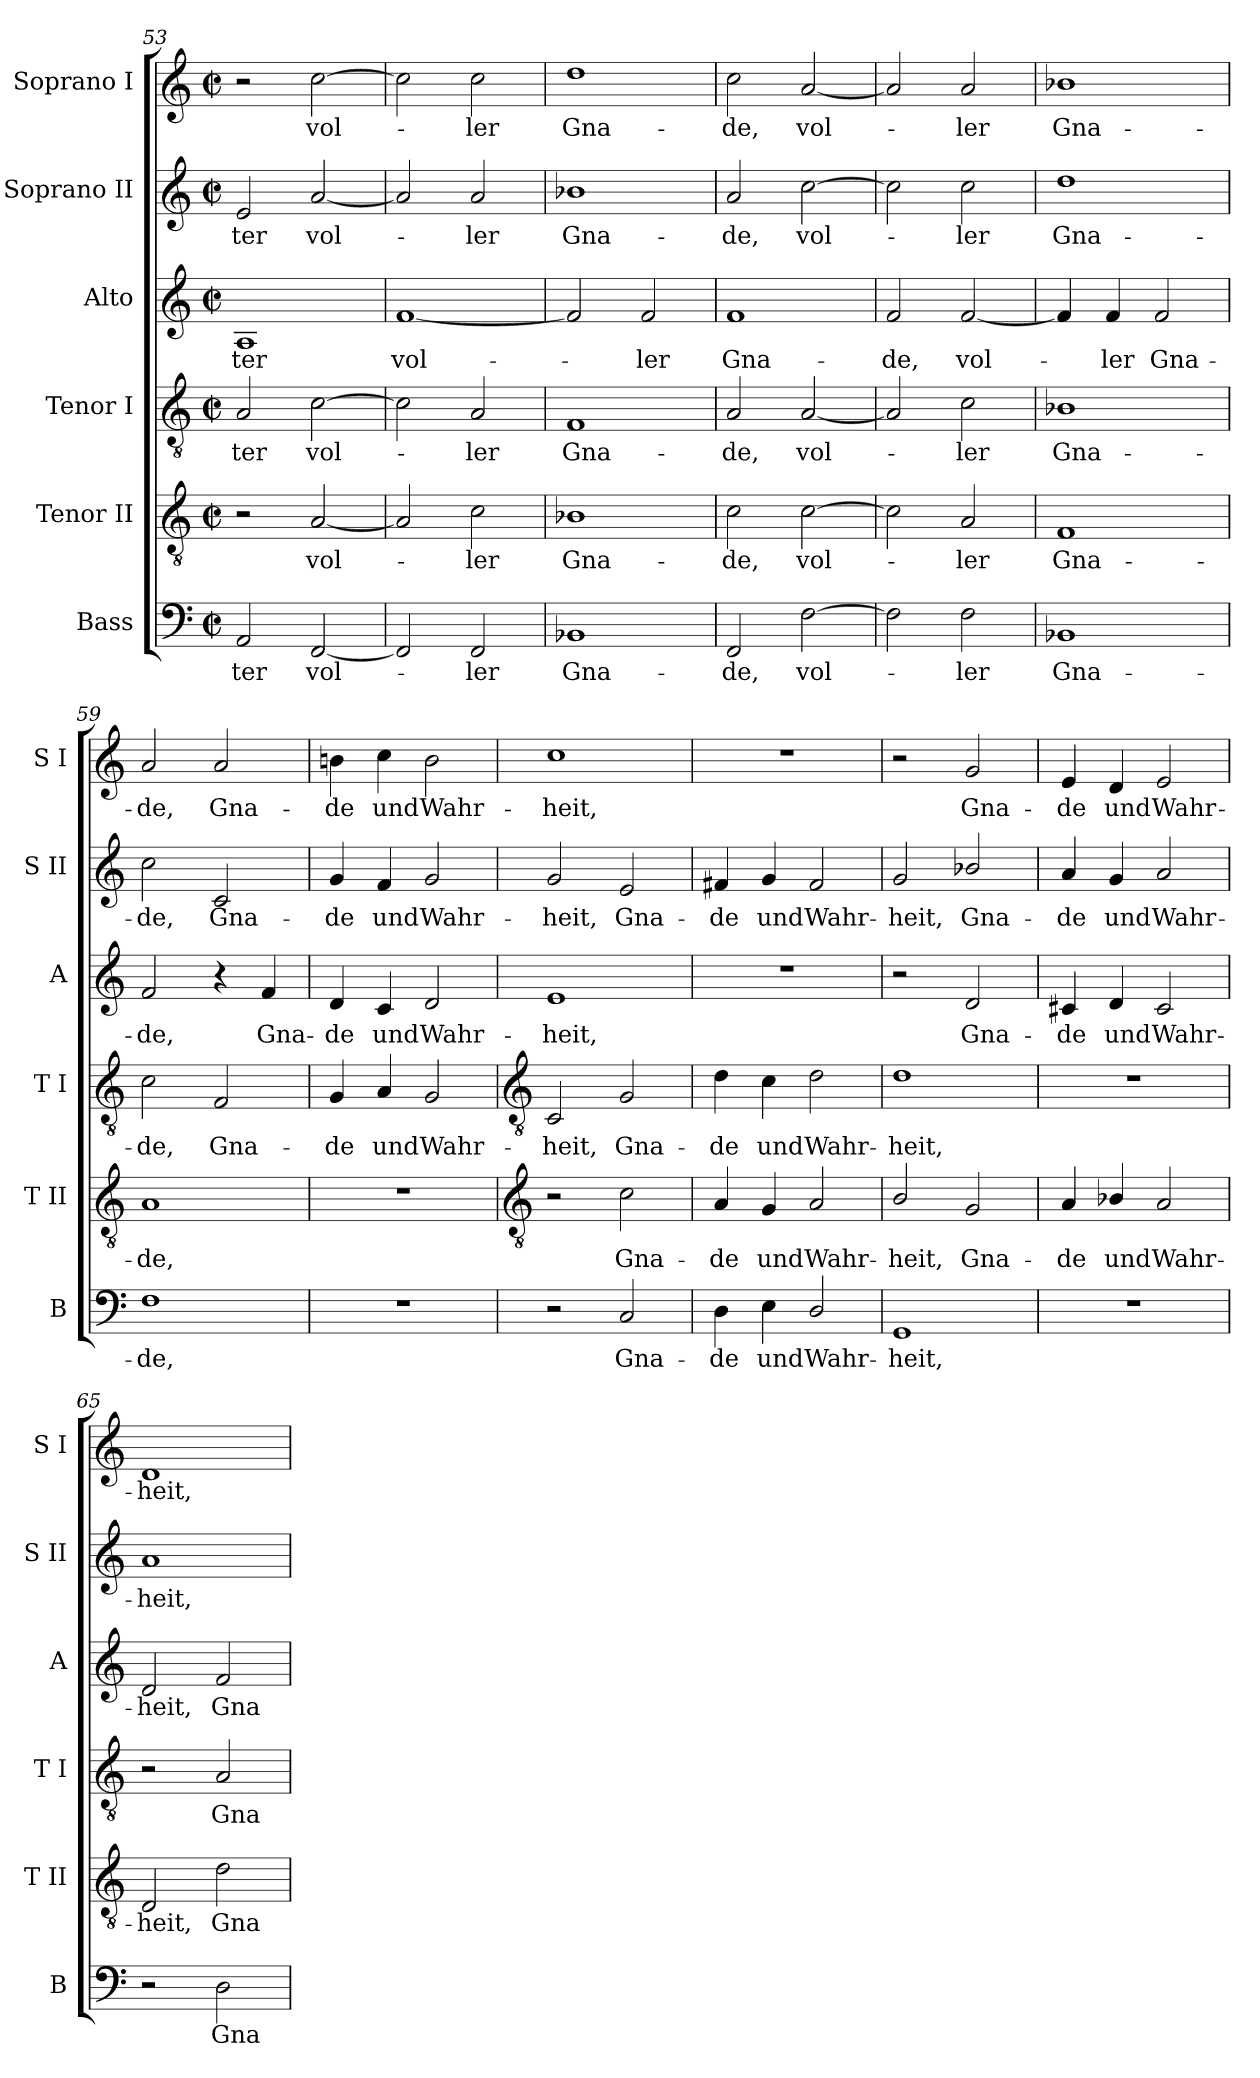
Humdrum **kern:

**kern	**text	**kern	**text	**kern	**text	**kern	**text	**kern	**text	**kern	**text
*part6	*part6	*part5	*part5	*part4	*part4	*part3	*part3	*part2	*part2	*part1	*part1
*staff6	*staff6	*staff5	*staff5	*staff4	*staff4	*staff3	*staff3	*staff2	*staff2	*staff1	*staff1
*I"Bass	*	*I"Tenor II	*	*I"Tenor I	*	*I"Alto	*	*I"Soprano II	*	*I"Soprano I	*
*I'B	*	*I'T II	*	*I'T I	*	*I'A	*	*I'S II	*	*I'S I	*
*clefF4	*	*clefGv2	*	*clefGv2	*	*clefG2	*	*clefG2	*	*clefG2	*
*k[]	*	*k[]	*	*k[]	*	*k[]	*	*k[]	*	*k[]	*
*C:	*	*C:	*	*C:	*	*C:	*	*C:	*	*C:	*
*M2/2	*	*M2/2	*	*M2/2	*	*M2/2	*	*M2/2	*	*M2/2	*
*met(c|)	*	*met(c|)	*	*met(c|)	*	*met(c|)	*	*met(c|)	*	*met(c|)	*
=53	=53	=53	=53	=53	=53	=53	=53	=53	=53	=53	=53
!	!LO:LY:b	!	!	!	!LO:LY:b	!	!LO:LY:b	!	!LO:LY:b	!	!
2AA	ter	2r	.	2A	ter	1A	-ter	2e	-ter	2r	.
!	!LO:LY:b	!	!LO:LY:b	!	!LO:LY:b	!	!	!	!LO:LY:b	!	!LO:LY:b
[2FF	vol-	[2A	vol-	[2c	vol-	.	.	[2a	vol-	[2cc	vol-
=54	=54	=54	=54	=54	=54	=54	=54	=54	=54	=54	=54
!	!	!	!	!	!	!	!LO:LY:b	!	!	!	!
2FF]	.	2A]	.	2c]	.	[1f	vol-	2a]	.	2cc]	.
!	!LO:LY:b	!	!LO:LY:b	!	!LO:LY:b	!	!	!	!LO:LY:b	!	!LO:LY:b
2FF	ler	2c	ler	2A	ler	.	.	2a	ler	2cc	ler
=55	=55	=55	=55	=55	=55	=55	=55	=55	=55	=55	=55
!	!LO:LY:b	!	!LO:LY:b	!	!LO:LY:b	!	!	!	!LO:LY:b	!	!LO:LY:b
1BB-X	Gna-	1B-X	Gna-	1F	Gna-	2f]	.	1b-X	Gna-	1dd	Gna-
!	!	!	!	!	!	!	!LO:LY:b	!	!	!	!
.	.	.	.	.	.	2f	ler	.	.	.	.
=56	=56	=56	=56	=56	=56	=56	=56	=56	=56	=56	=56
!	!LO:LY:b	!	!LO:LY:b	!	!LO:LY:b	!	!LO:LY:b	!	!LO:LY:b	!	!LO:LY:b
2FF	-de,	2c	-de,	2A	-de,	1f	Gna-	2a	-de,	2cc	-de,
!	!LO:LY:b	!	!LO:LY:b	!	!LO:LY:b	!	!	!	!LO:LY:b	!	!LO:LY:b
[2F	vol-	[2c	vol-	[2A	vol-	.	.	[2cc	vol-	[2a	vol-
=57	=57	=57	=57	=57	=57	=57	=57	=57	=57	=57	=57
!	!	!	!	!	!	!	!LO:LY:b	!	!	!	!
2F]	.	2c]	.	2A]	.	2f	-de,	2cc]	.	2a]	.
!	!LO:LY:b	!	!LO:LY:b	!	!LO:LY:b	!	!LO:LY:b	!	!LO:LY:b	!	!LO:LY:b
2F	ler	2A	ler	2c	ler	[2f	vol-	2cc	ler	2a	ler
=58	=58	=58	=58	=58	=58	=58	=58	=58	=58	=58	=58
!	!LO:LY:b	!	!LO:LY:b	!	!LO:LY:b	!	!	!	!LO:LY:b	!	!LO:LY:b
1BB-X	Gna-	1F	Gna-	1B-X	Gna-	4f]	.	1dd	Gna-	1b-X	Gna-
!	!	!	!	!	!	!	!LO:LY:b	!	!	!	!
.	.	.	.	.	.	4f	ler	.	.	.	.
!	!	!	!	!	!	!	!LO:LY:b	!	!	!	!
.	.	.	.	.	.	2f	Gna-	.	.	.	.
=59	=59	=59	=59	=59	=59	=59	=59	=59	=59	=59	=59
!	!LO:LY:b	!	!LO:LY:b	!	!LO:LY:b	!	!LO:LY:b	!	!LO:LY:b	!	!LO:LY:b
1F	-de,	1A	-de,	2c	-de,	2f	-de,	2cc	-de,	2a	-de,
!	!	!	!	!	!LO:LY:b	!	!	!	!LO:LY:b	!	!LO:LY:b
.	.	.	.	2F	Gna-	4r	.	2c	Gna-	2a	Gna-
!	!	!	!	!	!	!	!LO:LY:b	!	!	!	!
.	.	.	.	.	.	4f	Gna-	.	.	.	.
=60	=60	=60	=60	=60	=60	=60	=60	=60	=60	=60	=60
!	!	!	!	!	!LO:LY:b	!	!LO:LY:b	!	!LO:LY:b	!	!LO:LY:b
1r	.	1r	.	4G	-de	4d	-de	4g	-de	4bn	-de
!	!	!	!	!	!LO:LY:b	!	!LO:LY:b	!	!LO:LY:b	!	!LO:LY:b
.	.	.	.	4A	und	4c	und	4f	und	4cc	und
!	!	!	!	!	!LO:LY:b	!	!LO:LY:b	!	!LO:LY:b	!	!LO:LY:b
.	.	.	.	2G	Wahr-	2d	Wahr-	2g	Wahr-	2b	Wahr-
!!LO:LB:g=z
=61	=61	=61	=61	=61	=61	=61	=61	=61	=61	=61	=61
*	*	*clefGv2	*	*clefGv2	*	*	*	*	*	*	*
!	!	!	!	!	!LO:LY:b	!	!LO:LY:b	!	!LO:LY:b	!	!LO:LY:b
2r	.	2r	.	2C	-heit,	1e	-heit,	2g	-heit,	1cc	-heit,
!	!LO:LY:b	!	!LO:LY:b	!	!LO:LY:b	!	!	!	!LO:LY:b	!	!
2C	Gna-	2c	Gna-	2G	Gna-	.	.	2e	Gna-	.	.
=62	=62	=62	=62	=62	=62	=62	=62	=62	=62	=62	=62
!	!LO:LY:b	!	!LO:LY:b	!	!LO:LY:b	!	!	!	!LO:LY:b	!	!
4D	-de	4A	-de	4d	-de	1r	.	4f#X	-de	1r	.
!	!LO:LY:b	!	!LO:LY:b	!	!LO:LY:b	!	!	!	!LO:LY:b	!	!
4E	und	4G	und	4c	und	.	.	4g	und	.	.
!	!LO:LY:b	!	!LO:LY:b	!	!LO:LY:b	!	!	!	!LO:LY:b	!	!
2D/	Wahr-	2A	Wahr-	2d	Wahr-	.	.	2f#	Wahr-	.	.
=63	=63	=63	=63	=63	=63	=63	=63	=63	=63	=63	=63
!	!LO:LY:b	!	!LO:LY:b	!	!LO:LY:b	!	!	!	!LO:LY:b	!	!
1GG	-heit,	2B/	-heit,	1d	-heit,	2r	.	2g	-heit,	2r	.
!	!	!	!LO:LY:b	!	!	!	!LO:LY:b	!	!LO:LY:b	!	!LO:LY:b
.	.	2G	Gna-	.	.	2d	Gna-	2b-X/	Gna-	2g	Gna-
=64	=64	=64	=64	=64	=64	=64	=64	=64	=64	=64	=64
!	!	!	!LO:LY:b	!	!	!	!LO:LY:b	!	!LO:LY:b	!	!LO:LY:b
1r	.	4A	-de	1r	.	4c#X	-de	4a	-de	4e	-de
!	!	!	!LO:LY:b	!	!	!	!LO:LY:b	!	!LO:LY:b	!	!LO:LY:b
.	.	4B-X/	und	.	.	4d	und	4g	und	4d	und
!	!	!	!LO:LY:b	!	!	!	!LO:LY:b	!	!LO:LY:b	!	!LO:LY:b
.	.	2A	Wahr-	.	.	2c#	Wahr-	2a	Wahr-	2e	Wahr-
=65	=65	=65	=65	=65	=65	=65	=65	=65	=65	=65	=65
!	!	!	!LO:LY:b	!	!	!	!LO:LY:b	!	!LO:LY:b	!	!LO:LY:b
2r	.	2D	-heit,	2r	.	2d	-heit,	1a	-heit,	1d	-heit,
!	!LO:LY:b	!	!LO:LY:b	!	!LO:LY:b	!	!LO:LY:b	!	!	!	!
2D	Gna-	2d	Gna-	2A	Gna-	2f	Gna-	.	.	.	.
=	=	=	=	=	=	=	=	=	=	=	=
*-	*-	*-	*-	*-	*-	*-	*-	*-	*-	*-	*-
